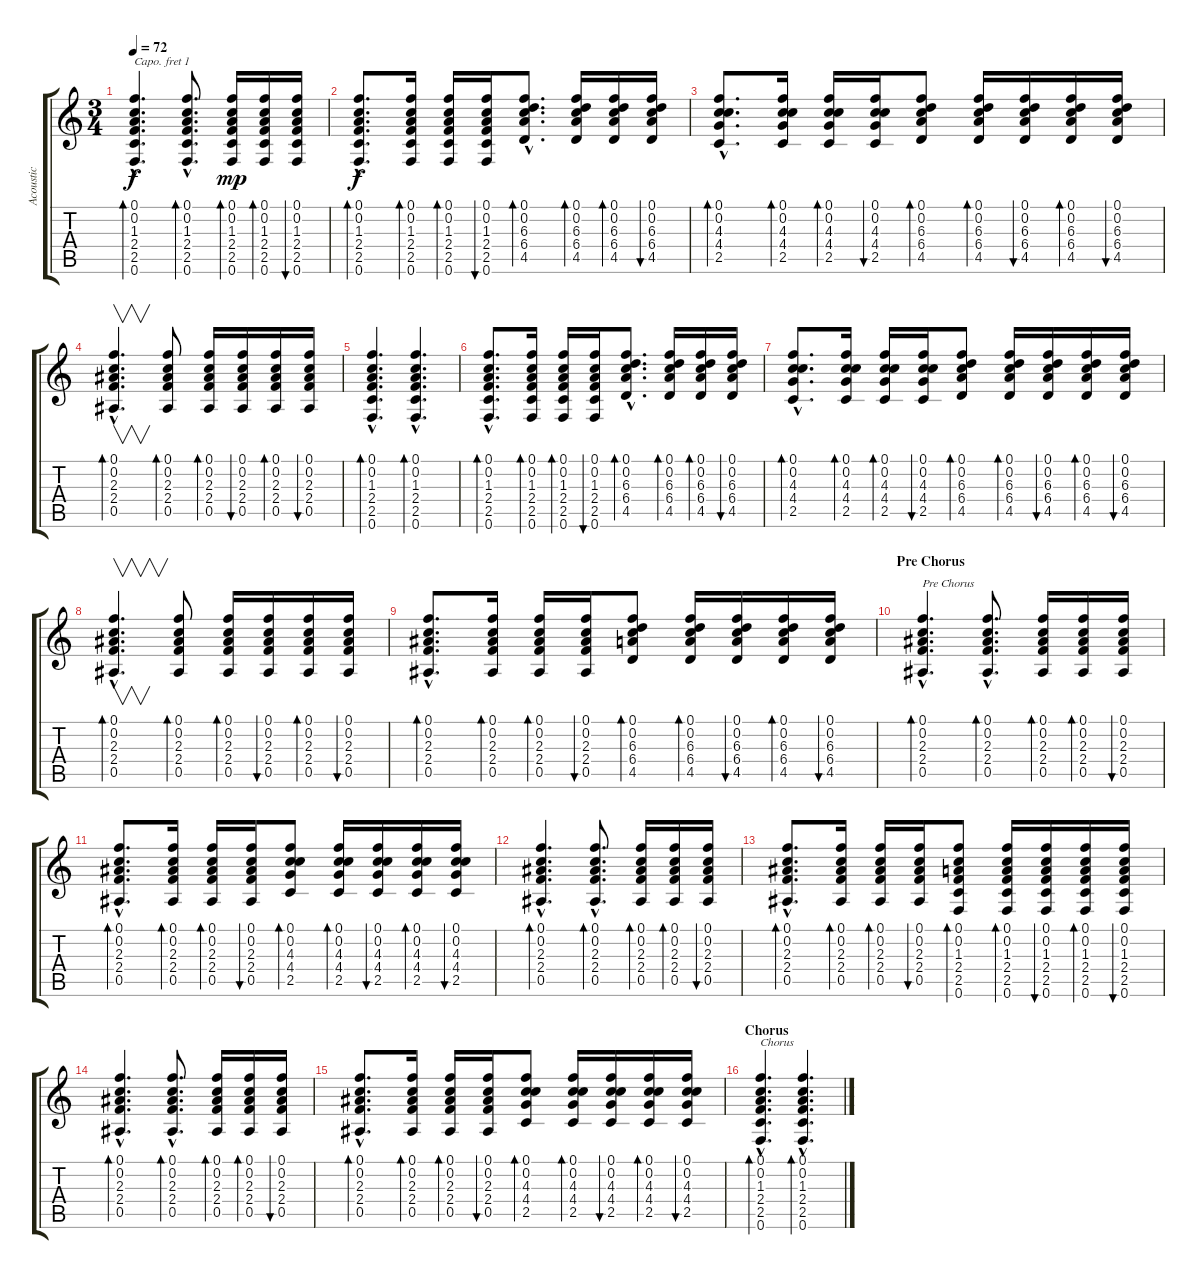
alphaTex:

\track ("Acoustic" "Acoustic") {instrument electricguitarclean}
\staff {score tabs}
\capo 1
\tuning (E4 B3 G3 D3 A2 E2) {hide}
\ts (3 4)
\tempo 72
\clef g2
\ks c
(0.1{hac} 0.2{hac} 1.3{hac} 2.4{hac} 2.5{hac} 0.6{hac}).4{d bd 60 dy f} (0.1{hac} 0.2{hac} 1.3{hac} 2.4{hac} 2.5{hac} 0.6{hac}).8{d bd 60} (0.1 0.2 1.3 2.4 2.5 0.6).16{bd 30 dy mp} (0.1 0.2 1.3 2.4 2.5 0.6).16{bd 30} (0.1 0.2 1.3 2.4 2.5 0.6).16{bu 30} |
(0.1{hac} 0.2{hac} 1.3{hac} 2.4{hac} 2.5{hac} 0.6{hac}).8{d bd 30 dy f} (0.1 0.2 1.3 2.4 2.5 0.6).16{bd 30} (0.1 0.2 1.3 2.4 2.5 0.6).16{bd 30} (0.1 0.2 1.3 2.4 2.5 0.6).16{bu 30} (0.1{hac} 0.2{hac} 6.3{hac} 6.4{hac} 4.5{hac}).8{d bd 30} (0.1 0.2 6.3 6.4 4.5).16{bd 30} (0.1 0.2 6.3 6.4 4.5).16{bd 30} (0.1 0.2 6.3 6.4 4.5).16{bu 30} |
(0.1{hac} 0.2{hac} 4.3{hac} 4.4{hac} 2.5{hac}).8{d bd 30} (0.1 0.2 4.3 4.4 2.5).16{bd 30} (0.1 0.2 4.3 4.4 2.5).16{bd 30} (0.1 0.2 4.3 4.4 2.5).16{bu 30} (0.1 0.2 6.3 6.4 4.5).8{bd 30} (0.1 0.2 6.3 6.4 4.5).16{bd 30} (0.1 0.2 6.3 6.4 4.5).16{bu 30} (0.1 0.2 6.3 6.4 4.5).16{bd 30} (0.1 0.2 6.3 6.4 4.5).16{bu 30} |
(0.1{hac} 0.2{hac} 2.3{hac} 2.4{hac} 0.5{hac}).4{v d bd 30} (0.1 0.2 2.3 2.4 0.5).8{bd 30} (0.1 0.2 2.3 2.4 0.5).16{bd 30} (0.1 0.2 2.3 2.4 0.5).16{bu 30} (0.1 0.2 2.3 2.4 0.5).16{bd 30} (0.1 0.2 2.3 2.4 0.5).16{bu 30} |
(0.1{hac} 0.2{hac} 1.3{hac} 2.4{hac} 2.5{hac} 0.6{hac}).4{d bd 60} (0.1{hac} 0.2{hac} 1.3{hac} 2.4{hac} 2.5{hac} 0.6{hac}).4{d bd 60} |
(0.1{hac} 0.2{hac} 1.3{hac} 2.4{hac} 2.5{hac} 0.6{hac}).8{d bd 30} (0.1 0.2 1.3 2.4 2.5 0.6).16{bd 30} (0.1 0.2 1.3 2.4 2.5 0.6).16{bd 30} (0.1 0.2 1.3 2.4 2.5 0.6).16{bu 30} (0.1{hac} 0.2{hac} 6.3{hac} 6.4{hac} 4.5{hac}).8{d bd 30} (0.1 0.2 6.3 6.4 4.5).16{bd 30} (0.1 0.2 6.3 6.4 4.5).16{bd 30} (0.1 0.2 6.3 6.4 4.5).16{bu 30} |
(0.1{hac} 0.2{hac} 4.3{hac} 4.4{hac} 2.5{hac}).8{d bd 30} (0.1 0.2 4.3 4.4 2.5).16{bd 30} (0.1 0.2 4.3 4.4 2.5).16{bd 30} (0.1 0.2 4.3 4.4 2.5).16{bu 30} (0.1 0.2 6.3 6.4 4.5).8{bd 30} (0.1 0.2 6.3 6.4 4.5).16{bd 30} (0.1 0.2 6.3 6.4 4.5).16{bu 30} (0.1 0.2 6.3 6.4 4.5).16{bd 30} (0.1 0.2 6.3 6.4 4.5).16{bu 30} |
(0.1{hac} 0.2{hac} 2.3{hac} 2.4{hac} 0.5{hac}).4{v d bd 30} (0.1 0.2 2.3 2.4 0.5).8{bd 30} (0.1 0.2 2.3 2.4 0.5).16{bd 30} (0.1 0.2 2.3 2.4 0.5).16{bu 30} (0.1 0.2 2.3 2.4 0.5).16{bd 30} (0.1 0.2 2.3 2.4 0.5).16{bu 30} |
(0.1{hac} 0.2{hac} 2.3{hac} 2.4{hac} 0.5{hac}).8{d bd 30} (0.1 0.2 2.3 2.4 0.5).16{bd 30} (0.1 0.2 2.3 2.4 0.5).16{bd 30} (0.1 0.2 2.3 2.4 0.5).16{bu 30} (0.1 0.2 6.3 6.4 4.5).8{bd 30} (0.1 0.2 6.3 6.4 4.5).16{bd 30} (0.1 0.2 6.3 6.4 4.5).16{bu 30} (0.1 0.2 6.3 6.4 4.5).16{bd 30} (0.1 0.2 6.3 6.4 4.5).16{bu 30} |
\section ("" "Pre Chorus")
(0.1{hac} 0.2{hac} 2.3{hac} 2.4{hac} 0.5{hac}).4{d bd 30 txt "Pre Chorus"} (0.1{hac} 0.2{hac} 2.3{hac} 2.4{hac} 0.5{hac}).8{d bd 30} (0.1 0.2 2.3 2.4 0.5).16{bd 30} (0.1 0.2 2.3 2.4 0.5).16{bd 30} (0.1 0.2 2.3 2.4 0.5).16{bu 30} |
(0.1{hac} 0.2{hac} 2.3{hac} 2.4{hac} 0.5{hac}).8{d bd 30} (0.1 0.2 2.3 2.4 0.5).16{bd 30} (0.1 0.2 2.3 2.4 0.5).16{bd 30} (0.1 0.2 2.3 2.4 0.5).16{bu 30} (0.1 0.2 4.3 4.4 2.5).8{bd 30} (0.1 0.2 4.3 4.4 2.5).16{bd 30} (0.1 0.2 4.3 4.4 2.5).16{bu 30} (0.1 0.2 4.3 4.4 2.5).16{bd 30} (0.1 0.2 4.3 4.4 2.5).16{bu 30} |
(0.1{hac} 0.2{hac} 2.3{hac} 2.4{hac} 0.5{hac}).4{d bd 30} (0.1{hac} 0.2{hac} 2.3{hac} 2.4{hac} 0.5{hac}).8{d bd 30} (0.1 0.2 2.3 2.4 0.5).16{bd 30} (0.1 0.2 2.3 2.4 0.5).16{bd 30} (0.1 0.2 2.3 2.4 0.5).16{bu 30} |
(0.1{hac} 0.2{hac} 2.3{hac} 2.4{hac} 0.5{hac}).8{d bd 30} (0.1 0.2 2.3 2.4 0.5).16{bd 30} (0.1 0.2 2.3 2.4 0.5).16{bd 30} (0.1 0.2 2.3 2.4 0.5).16{bu 30} (0.1 0.2 1.3 2.4 2.5 0.6).8{bd 30} (0.1 0.2 1.3 2.4 2.5 0.6).16{bd 30} (0.1 0.2 1.3 2.4 2.5 0.6).16{bu 30} (0.1 0.2 1.3 2.4 2.5 0.6).16{bd 30} (0.1 0.2 1.3 2.4 2.5 0.6).16{bu 30} |
(0.1{hac} 0.2{hac} 2.3{hac} 2.4{hac} 0.5{hac}).4{d bd 30} (0.1{hac} 0.2{hac} 2.3{hac} 2.4{hac} 0.5{hac}).8{d bd 30} (0.1 0.2 2.3 2.4 0.5).16{bd 30} (0.1 0.2 2.3 2.4 0.5).16{bd 30} (0.1 0.2 2.3 2.4 0.5).16{bu 30} |
(0.1{hac} 0.2{hac} 2.3{hac} 2.4{hac} 0.5{hac}).8{d bd 30} (0.1 0.2 2.3 2.4 0.5).16{bd 30} (0.1 0.2 2.3 2.4 0.5).16{bd 30} (0.1 0.2 2.3 2.4 0.5).16{bu 30} (0.1 0.2 4.3 4.4 2.5).8{bd 30} (0.1 0.2 4.3 4.4 2.5).16{bd 30} (0.1 0.2 4.3 4.4 2.5).16{bu 30} (0.1 0.2 4.3 4.4 2.5).16{bd 30} (0.1 0.2 4.3 4.4 2.5).16{bu 30} |
\section ("" "Chorus")
(0.1{hac} 0.2{hac} 1.3{hac} 2.4{hac} 2.5{hac} 0.6{hac}).4{d bd 60 txt "Chorus"} (0.1{hac} 0.2{hac} 1.3{hac} 2.4{hac} 2.5{hac} 0.6{hac}).4{d bd 60}
